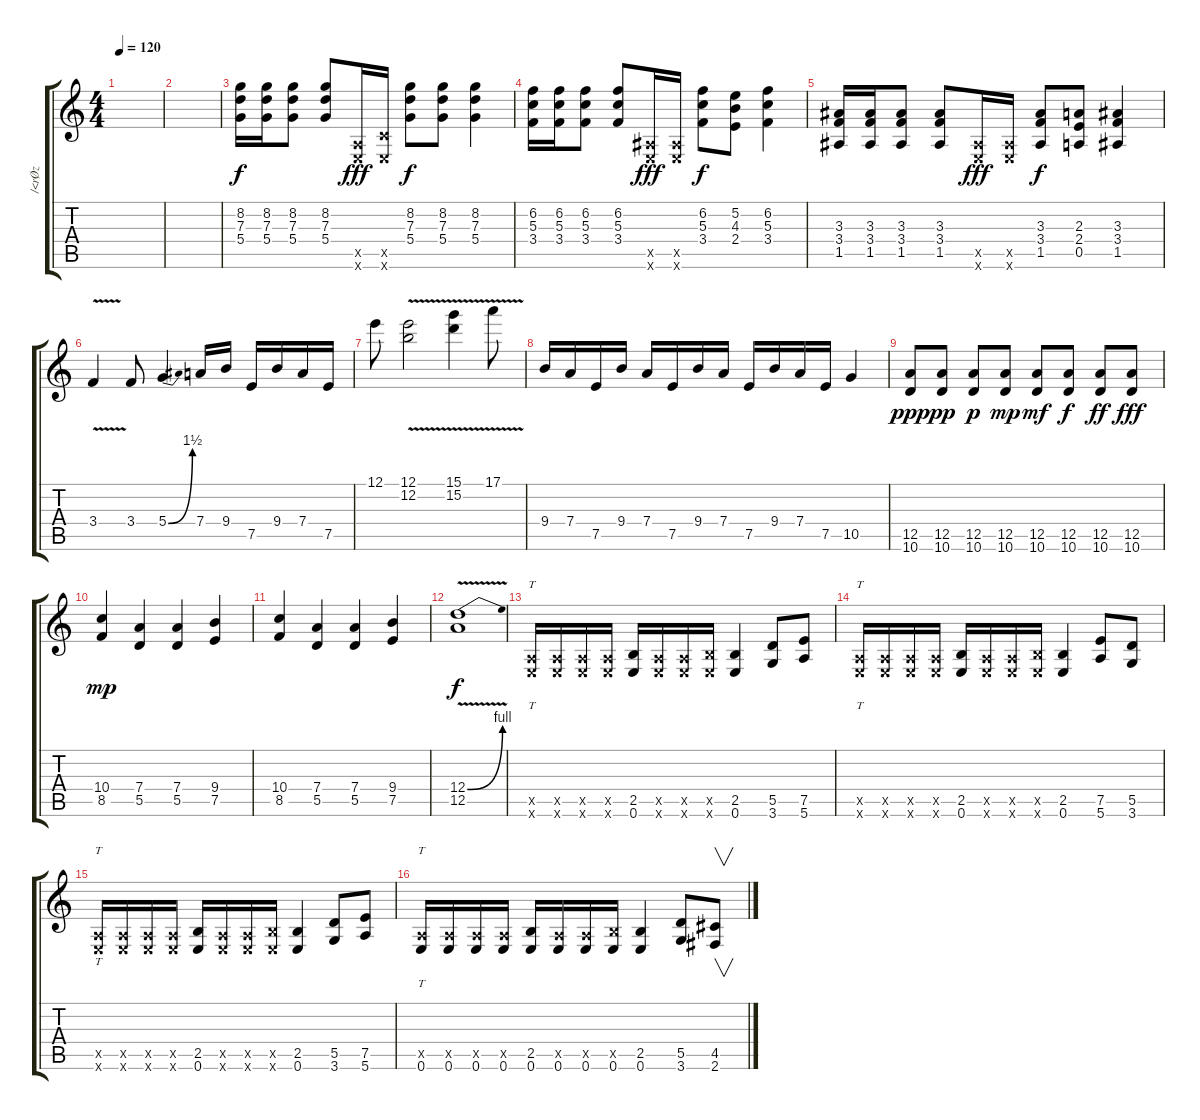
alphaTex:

\track ("/<rØz" "/<rØz") {instrument distortionguitar}
\staff {score tabs}
\tuning (E4 B3 G3 D3 A2 E2) {hide}
\ts (4 4)
\tempo 120
\clef g2
\ks c
|
|
(8.2 7.3 5.4).16 (8.2 7.3 5.4).16 (8.2 7.3 5.4).8 (8.2 7.3 5.4).8 (0.5{x} 0.6{x}).16{dy fff} (3.5{x} 0.6{x}).16 (8.2 7.3 5.4).8{dy f} (8.2 7.3 5.4).8 (8.2 7.3 5.4).4 |
(6.2 5.3 3.4).16 (6.2 5.3 3.4).16 (6.2 5.3 3.4).8 (6.2 5.3 3.4).8 (1.5{x} 0.6{x}).16{dy fff} (1.5{x} 0.6{x}).16 (6.2 5.3 3.4).8{dy f} (5.2 4.3 2.4).8 (6.2 5.3 3.4).4 |
(3.3 3.4 1.5).16 (3.3 3.4 1.5).16 (3.3 3.4 1.5).8 (3.3 3.4 1.5).8 (1.5{x} 0.6{x}).16{dy fff} (1.5{x} 0.6{x}).16 (3.3 3.4 1.5).8{dy f} (2.3 2.4 0.5).8 (3.3 3.4 1.5).4 |
3.4{v}.4 3.4.8 5.4{be (bend 0 0 60 6)}.4 7.4.16 9.4.16 7.5.16 9.4.16 7.4.16 7.5.16 |
12.1.8 (12.1{v} 12.2).2 (15.1 15.2{v}).4 17.1{v}.8 |
9.4.16 7.4.16 7.5.16 9.4.16 7.4.16 7.5.16 9.4.16 7.4.16 7.5.16 9.4.16 7.4.16 7.5.16 10.5.4 |
(12.5 10.6).8{dy ppp} (12.5 10.6).8{dy pp} (12.5 10.6).8{dy p} (12.5 10.6).8{dy mp} (12.5 10.6).8{dy mf} (12.5 10.6).8{dy f} (12.5 10.6).8{dy ff} (12.5 10.6).8{dy fff} |
(10.4 8.5).4{dy mp} (7.4 5.5).4 (7.4 5.5).4 (9.4 7.5).4 |
(10.4 8.5).4 (7.4 5.5).4 (7.4 5.5).4 (9.4 7.5).4 |
(12.4{be (bend 0 0 60 4) v} 12.5).1{dy f} |
(0.5{x} 0.6{x}).16{tt} (0.5{x} 0.6{x}).16 (0.5{x} 0.6{x}).16 (0.5{x} 0.6{x}).16 (2.5 0.6).16 (0.5{x} 0.6{x}).16 (0.5{x} 0.6{x}).16 (2.5{x} 0.6{x}).16 (2.5 0.6).4 (5.5 3.6).8 (7.5 5.6).8 |
(0.5{x} 0.6{x}).16{tt} (0.5{x} 0.6{x}).16 (0.5{x} 0.6{x}).16 (0.5{x} 0.6{x}).16 (2.5 0.6).16 (0.5{x} 0.6{x}).16 (0.5{x} 0.6{x}).16 (2.5{x} 0.6{x}).16 (2.5 0.6).4 (7.5 5.6).8 (5.5 3.6).8 |
(0.5{x} 0.6{x}).16{tt} (0.5{x} 0.6{x}).16 (0.5{x} 0.6{x}).16 (0.5{x} 0.6{x}).16 (2.5 0.6).16 (0.5{x} 0.6{x}).16 (0.5{x} 0.6{x}).16 (2.5{x} 0.6{x}).16 (2.5 0.6).4 (5.5 3.6).8 (7.5 5.6).8 |
(0.5{x} 0.6).16{tt} (0.5{x} 0.6).16 (0.5{x} 0.6).16 (0.5{x} 0.6).16 (2.5 0.6).16 (0.5{x} 0.6).16 (0.5{x} 0.6).16 (2.5{x} 0.6).16 (2.5 0.6).4 (5.5 3.6).8 (4.5 2.6).8{v}
